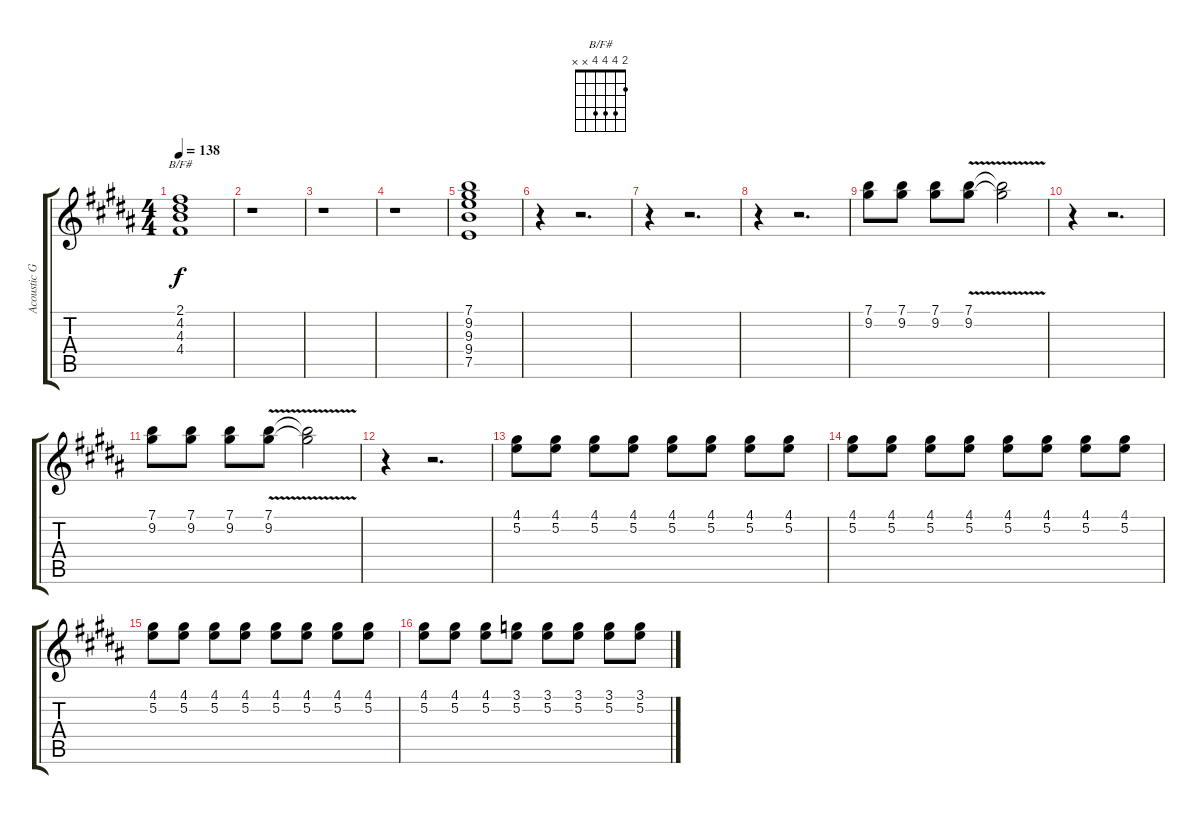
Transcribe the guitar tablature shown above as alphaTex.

\track ("Acoustic Guitar 1" "Acoustic G") {instrument acousticguitarsteel}
\staff {score tabs}
\tuning (E4 B3 G3 D3 A2 E2) {hide}
\chord ("B/F#" 2 4 4 4 x x)
\ts (4 4)
\tempo 138
\clef g2
\ks b
(2.1 4.2 4.3 4.4).1{ch "B/F#" dy f} |
r.1 |
r.1 |
r.1 |
(7.1 9.2 9.3 9.4 7.5).1 |
r.4 r.2{d} |
r.4 r.2{d} |
r.4 r.2{d} |
(7.1 9.2).8 (7.1 9.2).8 (7.1 9.2).8 (7.1{v} 9.2).8 (7.1{v t} 9.2{t}).2 |
r.4 r.2{d} |
(7.1 9.2).8 (7.1 9.2).8 (7.1 9.2).8 (7.1{v} 9.2).8 (7.1{v t} 9.2{t}).2 |
r.4 r.2{d} |
(4.1 5.2).8 (4.1 5.2).8 (4.1 5.2).8 (4.1 5.2).8 (4.1 5.2).8 (4.1 5.2).8 (4.1 5.2).8 (4.1 5.2).8 |
(4.1 5.2).8 (4.1 5.2).8 (4.1 5.2).8 (4.1 5.2).8 (4.1 5.2).8 (4.1 5.2).8 (4.1 5.2).8 (4.1 5.2).8 |
(4.1 5.2).8 (4.1 5.2).8 (4.1 5.2).8 (4.1 5.2).8 (4.1 5.2).8 (4.1 5.2).8 (4.1 5.2).8 (4.1 5.2).8 |
(4.1 5.2).8 (4.1 5.2).8 (4.1 5.2).8 (3.1 5.2).8 (3.1 5.2).8 (3.1 5.2).8 (3.1 5.2).8 (3.1 5.2).8
